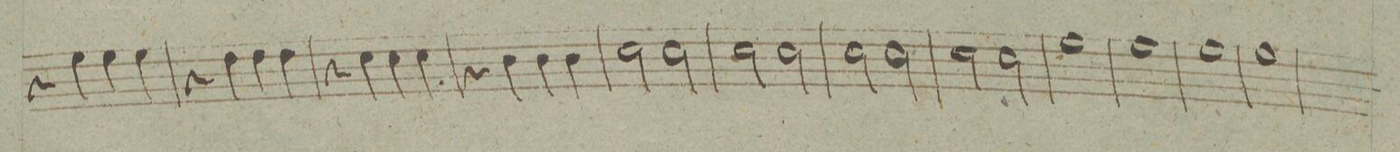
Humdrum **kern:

**kern	**dynam
*I"Clarinetto 2do. in C.	*
*clefG2	*
*k[]	*
*met(c|)	*
*M2/2	*
4r	.
4ee\	.
4ee\	.
4ee\	.
=201	=201
1ryy	.
=202	=202
4r	.
4dd\	.
4dd\	.
4dd\	.
=203	=203
4r	.
4cc\	.
4cc\	.
4cc\	.
=204	=204
4r	.
4b\	.
4b\	.
4b\	.
=205	=205
2cc\	.
2cc\	.
=206	=206
2cc\	.
2cc\	.
=207	=207
2cc\	.
2cc\	.
=208	=208
2cc\	.
2cc\	.
=209	=209
1ee\	.
=210	=210
1ee\	.
=211	=211
1ee\	.
=212	=212
1ee\	.
=213	=213
*-	*-
